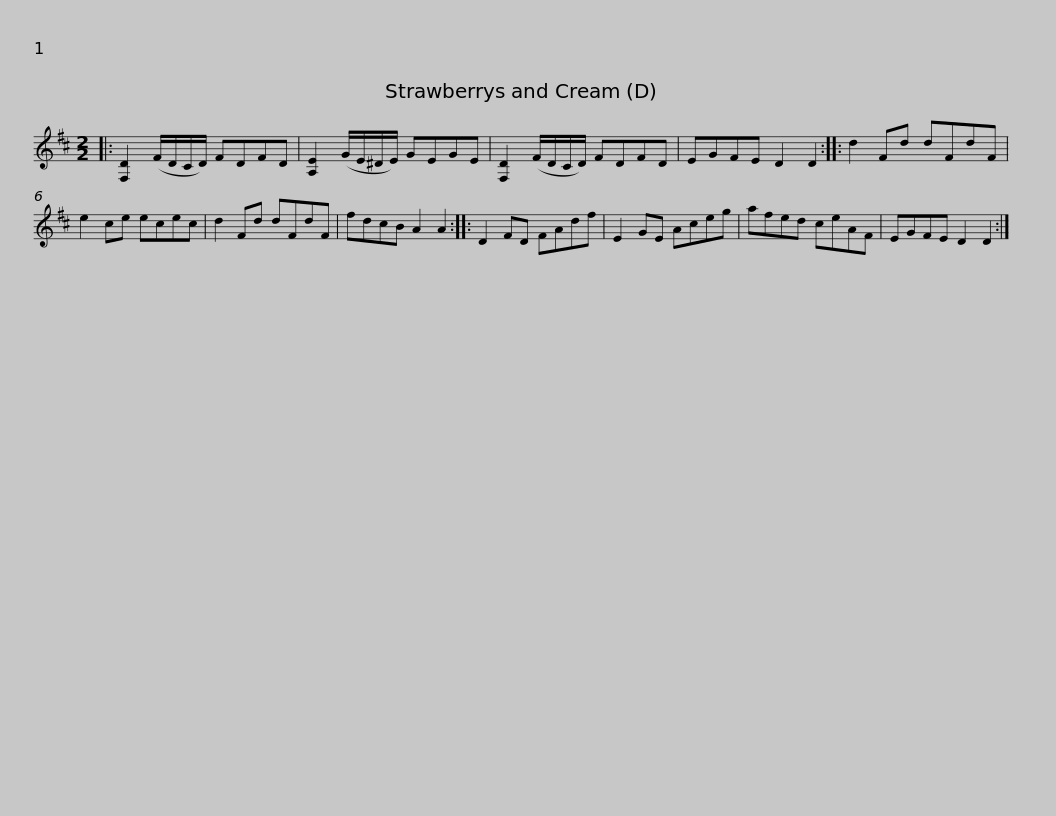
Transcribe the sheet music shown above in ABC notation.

X:1
L:1/8
M:2/2
I:linebreak $
K:D
V:1 treble
V:1
|: [F,D]2 (F/D/C/D/) FDFD | [A,E]2 (G/E/^D/E/) GEGE | [F,D]2 (F/D/C/D/) FDFD | EGFE D2 D2 :: d2 Fd dFdF |$ %5
 e2 ce ecec | d2 Fd dFdF | fdcB A2 A2 :: D2 FD FAdf | E2 GE Aceg | %10
 afed ceAF |$ EGFE D2 D2 :| %12
